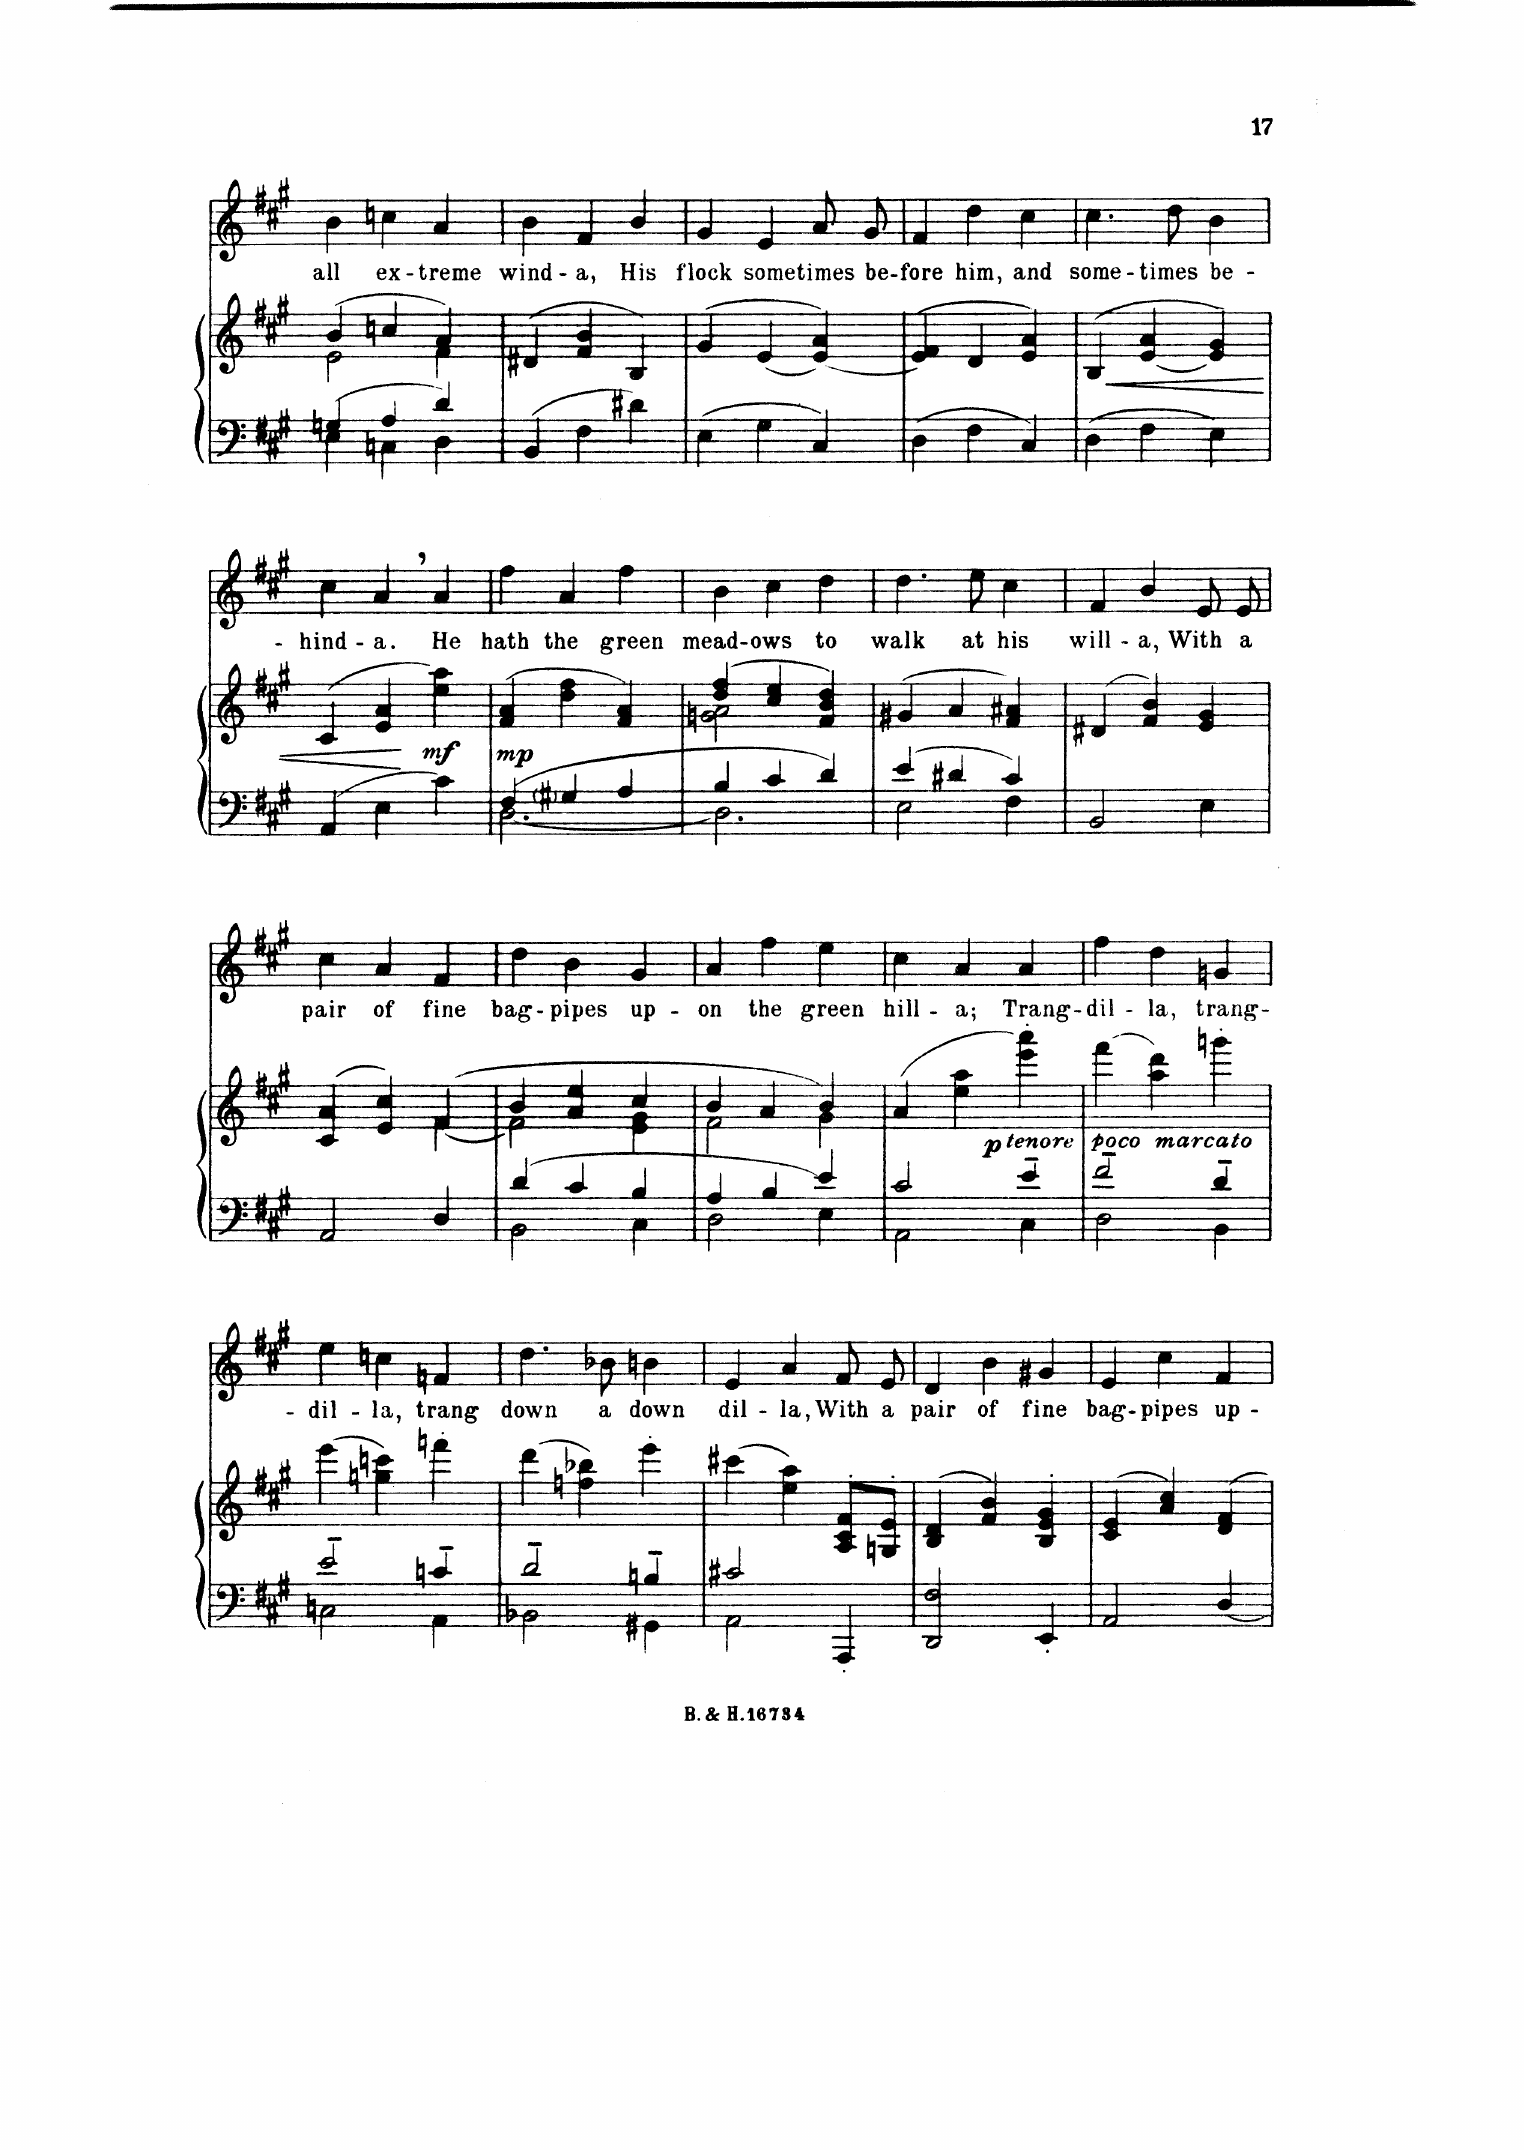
**kern	**kern	**dynam	**kern	**text
*part2	*part2	*part2	*part1	*part1
*staff3	*staff2	*staff2/3	*staff1	*staff1
*I"Piano	*	*	*I"Voice	*
*I'Pno	*	*	*	*
*clefF4	*clefG2	*	*clefG2	*
*k[f#c#g#]	*k[f#c#g#]	*	*k[f#c#g#]	*
*M3/4	*M3/4	*	*M3/4	*
=15	=15	=15	=15	=15
*^	*^	*	*	*
4Gn/	4E\	(4b/	2e\	.	4b\	all
4A/	4Cn\	4ccn/	.	.	4ccn\	ex-
4d/	4D\	4a/)	4f#\	.	4a/	-treme
*v	*v	*	*	*	*	*
*	*v	*v	*	*	*
=16	=16	=16	=16	=16
4BB/	(>4d#X/	.	4b/	wind-
4F#\	4f#/ 4b/	.	4f#/	-a,
4d#X\	4B/)	.	4b/	His
=17	=17	=17	=17	=17
4E\	(>4g#/	.	4g#/	flock
4G#\	[4e/	.	4e/	some-
4C#/	4e/_ 4a/)	.	8a/L	-times
.	.	.	8g#/J	be-
=18	=18	=18	=18	=18
4D\	(>4e/] 4f#/	.	4f#/	-fore
4F#\	4d/	.	4dd\	him,
4C#/	4e/ 4a/)	.	4cc#\	and
=19	=19	=19	=19	=19
!	!	!LO:HP:b	!	!
4D\	(>4B/	<	4.cc#\	some-
4F#\	[4e/ 4a/	.	.	.
.	.	.	8dd\	-times
4E\	4e/] 4g#/)	.	4b\	be-
=20	=20	=20	=20	=20
4AA/	(4c#/	.	4cc#\	-hind-
4E\	4e/ 4a/	.	4a,/	-a.
!	!	!LO:DY:n=1:b	!	!
4c#\	4ee\ 4aa\)	[ mf	4a/	He
=21	=21	=21	=21	=21
*^	*	*	*	*
!	!	!	!LO:DY:b	!	!
4F#/	[2.D\	(4f#/ 4a/	mp	4ff#\	hath
4G#i/	.	4dd\ 4ff#\	.	4a/	the
4A/	.	4f#/ 4a/)	.	4ff#\	green
=22	=22	=22	=22	=22	=22
*	*	*^	*	*	*
4B/	2.D\]	(4dd/ 4ff#/	2gn\ 2a\	.	4b\	mead-
4c#/	.	4cc#/ 4ee/	.	.	4cc#\	-ows
4d/	.	4f#/ 4b/ 4dd/)	4ryy	.	4dd\	to
*	*	*v	*v	*	*	*
=23	=23	=23	=23	=23	=23
4e/	2E\	(4g#X/	.	4.dd\	walk
4d#X/	.	4a/	.	.	.
.	.	.	.	8ee\	at
4c#/	4F#\	4f#/ 4a#X/)	.	4cc#\	his
*v	*v	*	*	*	*
=24	=24	=24	=24	=24
2BB/	(>4d#X/	.	4f#/	will-
.	4f#/ 4b/)	.	4b/	-a,
4E\	4e/ 4g#/	.	8e/L	With
.	.	.	8e/J	a
=25	=25	=25	=25	=25
*	*^	*	*	*
2AA/	(>4c#/ 4a/	2ryy	.	4cc#\	pair
.	4e/ 4cc#/)	.	.	4a/	of
4D/	(4f#/	[4f#\	.	4f#/	fine
=26	=26	=26	=26	=26	=26
*^	*	*	*	*	*
4d/	2BB\	4b/	2f#\]	.	4dd\	bag-
4c#/	.	4a/ 4ee/	.	.	4b\	-pipes
4B/	4C#\	4cc#/	4e\ 4g#\	.	4g#/	up-
=27	=27	=27	=27	=27	=27	=27
4A/	2D\	4b/	2f#\	.	4a/	-on
4B/	.	4a/	.	.	4ff#\	the
4e/	4E\	4b/)	4g#\	.	4ee\	green
*	*	*v	*v	*	*	*
=28	=28	=28	=28	=28	=28
2c#/	2AA\	(4a/	.	4cc#\	hill-
.	.	4ee\ 4aa\	.	4a/	-a;
!	!	!	!LO:DY:b	!	!
!	!	!	!LO:DY:n=1:b	!	!
4e~/	4C#\	4eee\' 4aaa\')	p other-dynamics	4a/	Trang
=29	=29	=29	=29	=29	=29
2f#~/	2D\	(4fff#\	.	4ff#\	dil-
.	.	4aa\ 4ddd\)	.	4dd\	-la,
4d~/	4BB\	4gggn'\	.	4gn/	trang-
=30	=30	=30	=30	=30	=30
2e~/	2Cn\	(4eee\	.	4ee\	-- dil-
.	.	4ggn\ 4cccn\)	.	4ccn\	-la,
4cn~/	4AA\	4fffn'\	.	4fn/	trang
=31	=31	=31	=31	=31	=31
2d~/	2BB-X\	(4ddd\	.	4.dd\	down
.	.	4ffn\ 4bb-X\)	.	.	.
.	.	.	.	8b-X\	a
4Bn~/	4GG#X\	4eee'\	.	4bn\	down
=32	=32	=32	=32	=32	=32
2c#X/	2AA\	(4ccc#X\	.	4e/	dil-
.	.	4ee\ 4aa\)	.	4a/	-la,
4AAA'/	4ryy	8A/'> 8c#/'> 8f#/'>L	.	8f#/L	With
.	.	8Gn/'> 8e/'>J	.	8e/J	a
*v	*v	*	*	*	*
=33	=33	=33	=33	=33
2DD/ 2F#/	(>4B/ 4d/	.	4d/	pair
.	4f#/ 4b/)	.	4b\	of
4EE'/	4B/'> 4e/'> 4g#/'>	.	4g#X/	fine
=34	=34	=34	=34	=34
2AA/	(>4c#/ 4e/	.	4e/	bag-
.	4a/ 4cc#/)	.	4cc#\	-pipes
4D\	4d/ 4f#/	.	4f#/	up-
=	=	=	=	=
*-	*-	*-	*-	*-
